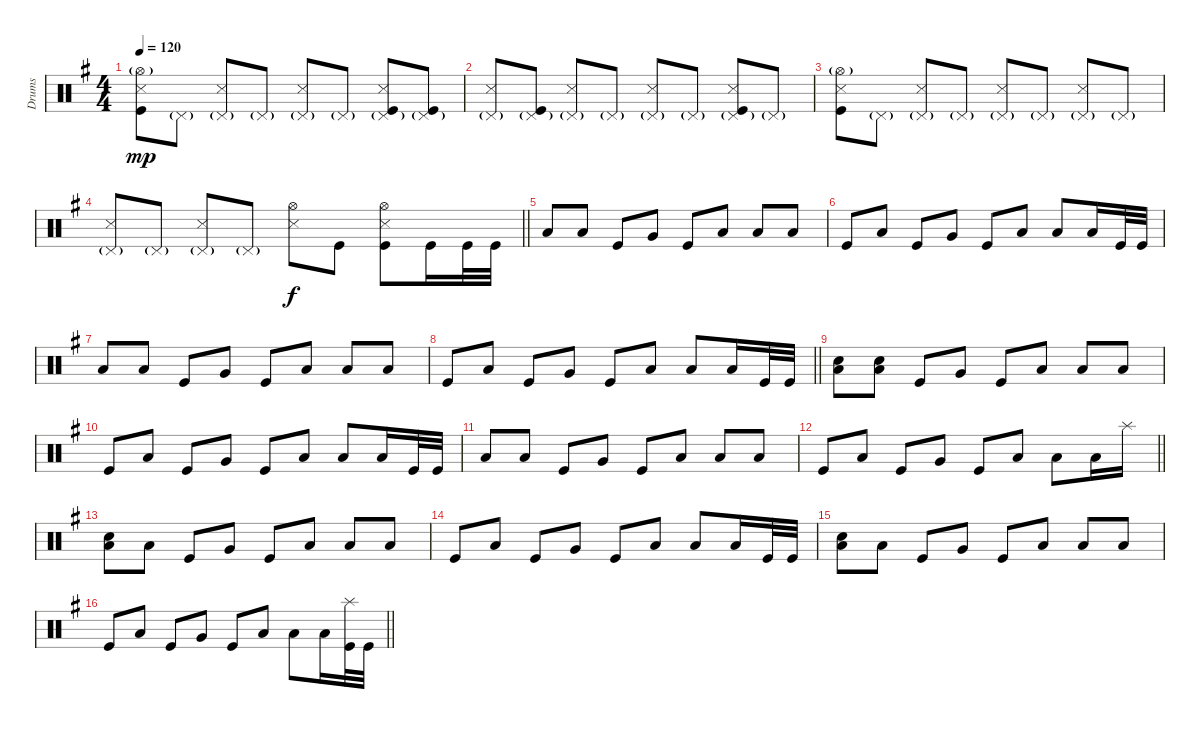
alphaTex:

\track ("Drums" "Drums") {instrument percussion}
\staff
\articulation defaults
\ts (4 4)
\tempo 120
\clef neutral
\ks eminor
("Hi-Hat (open)"{g} "Snare (side stick) 3" "Kick (hit)").8{dy mp} "Pedal Hi-Hat (hit)"{g}.8 ("Pedal Hi-Hat (hit)"{g} "Snare (side stick) 3").8 "Pedal Hi-Hat (hit)"{g}.8 ("Pedal Hi-Hat (hit)"{g} "Snare (side stick) 3").8 "Pedal Hi-Hat (hit)"{g}.8 ("Pedal Hi-Hat (hit)"{g} "Snare (side stick) 3" "Kick (hit)").8 ("Pedal Hi-Hat (hit)"{g} "Kick (hit)").8 |
("Pedal Hi-Hat (hit)"{g} "Snare (side stick) 3").8 ("Pedal Hi-Hat (hit)"{g} "Kick (hit)").8 ("Pedal Hi-Hat (hit)"{g} "Snare (side stick) 3").8 "Pedal Hi-Hat (hit)"{g}.8 ("Pedal Hi-Hat (hit)"{g} "Snare (side stick) 3").8 "Pedal Hi-Hat (hit)"{g}.8 ("Pedal Hi-Hat (hit)"{g} "Snare (side stick) 3" "Kick (hit)").8 "Pedal Hi-Hat (hit)"{g}.8 |
("Hi-Hat (open)"{g} "Snare (side stick) 3" "Kick (hit)").8 "Pedal Hi-Hat (hit)"{g}.8 ("Pedal Hi-Hat (hit)"{g} "Snare (side stick) 3").8 "Pedal Hi-Hat (hit)"{g}.8 ("Pedal Hi-Hat (hit)"{g} "Snare (side stick) 3").8 "Pedal Hi-Hat (hit)"{g}.8 ("Pedal Hi-Hat (hit)"{g} "Snare (side stick) 3").8 "Pedal Hi-Hat (hit)"{g}.8 |
\barLineRight lightlight
("Pedal Hi-Hat (hit)"{g} "Snare (side stick) 3").8 "Pedal Hi-Hat (hit)"{g}.8 ("Pedal Hi-Hat (hit)"{g} "Snare (side stick) 3").8 "Pedal Hi-Hat (hit)"{g}.8 ("Hi-Hat (open)" "Snare (side stick) 3").8{dy f} "Kick (hit)".8 ("Hi-Hat (open)" "Snare (side stick) 3" "Kick (hit)").8 "Kick (hit)".16 "Kick (hit)".32 "Kick (hit)".32 |
\section ("" "")
"Low Tom (hit)".8 "Low Tom (hit)".8 "Kick (hit)".8 "Very Low Tom (hit)".8 "Kick (hit)".8 "Low Floor Tom (hit)".8 "Low Floor Tom (hit)".8 "Low Floor Tom (hit)".8 |
"Kick (hit)".8 "Low Tom (hit)".8 "Kick (hit)".8 "Very Low Tom (hit)".8 "Kick (hit)".8 "Low Floor Tom (hit)".8 "Low Floor Tom (hit)".8 "Low Floor Tom (hit)".16 "Kick (hit)".32 "Kick (hit)".32 |
"Low Tom (hit)".8 "Low Tom (hit)".8 "Kick (hit)".8 "Very Low Tom (hit)".8 "Kick (hit)".8 "Low Floor Tom (hit)".8 "Low Floor Tom (hit)".8 "Low Floor Tom (hit)".8 |
\barLineRight lightlight "Kick (hit)".8 "Low Tom (hit)".8 "Kick (hit)".8 "Very Low Tom (hit)".8 "Kick (hit)".8 "Low Floor Tom (hit)".8 "Low Floor Tom (hit)".8 "Low Floor Tom (hit)".16 "Kick (hit)".32 "Kick (hit)".32
|
("Low Tom (hit)" "Electric Snare (hit)").8 ("Low Tom (hit)" "Electric Snare (hit)").8 "Kick (hit)".8 "Very Low Tom (hit)".8 "Kick (hit)".8 "Low Floor Tom (hit)".8 "Low Floor Tom (hit)".8 "Low Floor Tom (hit)".8 |
"Kick (hit)".8 "Low Tom (hit)".8 "Kick (hit)".8 "Very Low Tom (hit)".8 "Kick (hit)".8 "Low Floor Tom (hit)".8 "Low Floor Tom (hit)".8 "Low Floor Tom (hit)".16 "Kick (hit)".32 "Kick (hit)".32 |
"Low Tom (hit)".8 "Low Tom (hit)".8 "Kick (hit)".8 "Very Low Tom (hit)".8 "Kick (hit)".8 "Low Floor Tom (hit)".8 "Low Floor Tom (hit)".8 "Low Floor Tom (hit)".8 |
\barLineRight lightlight "Kick (hit)".8 "Low Tom (hit)".8 "Kick (hit)".8 "Very Low Tom (hit)".8 "Kick (hit)".8 "Low Floor Tom (hit)".8 "Low Floor Tom (hit)".8 "Low Floor Tom (hit)".16 "Splash (hit)".16
|
("Low Tom (hit)" "Electric Snare (hit)").8 "Low Tom (hit)".8 "Kick (hit)".8 "Very Low Tom (hit)".8 "Kick (hit)".8 "Low Floor Tom (hit)".8 "Low Floor Tom (hit)".8 "Low Floor Tom (hit)".8 |
"Kick (hit)".8 "Low Tom (hit)".8 "Kick (hit)".8 "Very Low Tom (hit)".8 "Kick (hit)".8 "Low Floor Tom (hit)".8 "Low Floor Tom (hit)".8 "Low Floor Tom (hit)".16 "Kick (hit)".32 "Kick (hit)".32 |
("Low Tom (hit)" "Electric Snare (hit)").8 "Low Tom (hit)".8 "Kick (hit)".8 "Very Low Tom (hit)".8 "Kick (hit)".8 "Low Floor Tom (hit)".8 "Low Floor Tom (hit)".8 "Low Floor Tom (hit)".8 |
\barLineRight lightlight "Kick (hit)".8 "Low Tom (hit)".8 "Kick (hit)".8 "Very Low Tom (hit)".8 "Kick (hit)".8 "Low Floor Tom (hit)".8 "Low Floor Tom (hit)".8 "Low Floor Tom (hit)".16
("Splash (hit)" "Kick (hit)").32 "Kick (hit)".32
